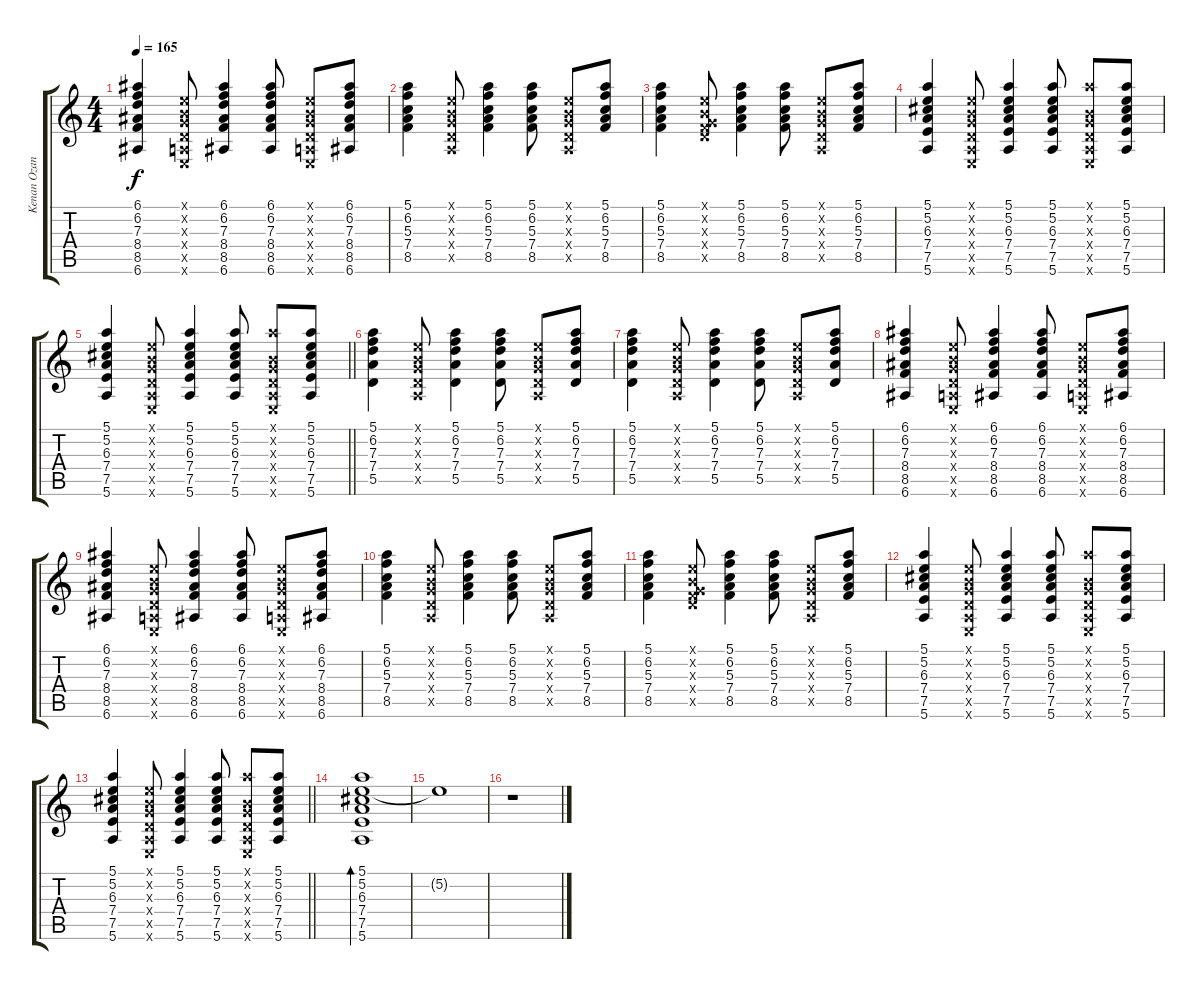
\track ("Kenan Ozan Genç" "Kenan Ozan") {instrument acousticguitarsteel}
\staff {score tabs}
\tuning (E4 B3 G3 D3 A2 E2) {hide}
\ts (4 4)
\tempo 165
\clef g2
\ks c
(6.1 6.2 7.3 8.4 8.5 6.6).4{dy f} (0.1{x} 0.2{x} 0.3{x} 0.4{x} 0.5{x} 0.6{x}).8 (6.1 6.2 7.3 8.4 8.5 6.6).4 (6.1 6.2 7.3 8.4 8.5 6.6).8 (0.1{x} 0.2{x} 0.3{x} 0.4{x} 0.5{x} 0.6{x}).8 (6.1 6.2 7.3 8.4 8.5 6.6).8 |
(5.1 6.2 5.3 7.4 8.5).4 (0.1{x} 0.2{x} 0.3{x} 0.4{x} 0.5{x}).8 (5.1 6.2 5.3 7.4 8.5).4 (5.1 6.2 5.3 7.4 8.5).8 (0.1{x} 0.2{x} 0.3{x} 0.4{x} 0.5{x}).8 (5.1 6.2 5.3 7.4 8.5).8 |
(5.1 6.2 5.3 7.4 8.5).4 (0.1{x} 0.2{x} 0.3{x} 0.4{x} 8.5{x}).8 (5.1 6.2 5.3 7.4 8.5).4 (5.1 6.2 5.3 7.4 8.5).8 (0.1{x} 0.2{x} 0.3{x} 0.4{x} 0.5{x}).8 (5.1 6.2 5.3 7.4 8.5).8 |
(5.1 5.2 6.3 7.4 7.5 5.6).4 (0.1{x} 0.2{x} 0.3{x} 0.4{x} 0.5{x} 0.6{x}).8 (5.1 5.2 6.3 7.4 7.5 5.6).4 (5.1 5.2 6.3 7.4 7.5 5.6).8 (5.1{x} 0.2{x} 0.3{x} 0.4{x} 0.5{x} 0.6{x}).8 (5.1 5.2 6.3 7.4 7.5 5.6).8 |
\barLineRight lightlight
(5.1 5.2 6.3 7.4 7.5 5.6).4 (0.1{x} 0.2{x} 0.3{x} 0.4{x} 0.5{x} 0.6{x}).8 (5.1 5.2 6.3 7.4 7.5 5.6).4 (5.1 5.2 6.3 7.4 7.5 5.6).8 (5.1{x} 0.2{x} 0.3{x} 0.4{x} 0.5{x} 0.6{x}).8 (5.1 5.2 6.3 7.4 7.5 5.6).8 |
(5.1 6.2 7.3 7.4 5.5).4 (0.1{x} 0.2{x} 0.3{x} 0.4{x} 0.5{x}).8 (5.1 6.2 7.3 7.4 5.5).4 (5.1 6.2 7.3 7.4 5.5).8 (0.1{x} 0.2{x} 0.3{x} 0.4{x} 0.5{x}).8 (5.1 6.2 7.3 7.4 5.5).8 |
(5.1 6.2 7.3 7.4 5.5).4 (0.1{x} 0.2{x} 0.3{x} 0.4{x} 0.5{x}).8 (5.1 6.2 7.3 7.4 5.5).4 (5.1 6.2 7.3 7.4 5.5).8 (0.1{x} 0.2{x} 0.3{x} 0.4{x} 0.5{x}).8 (5.1 6.2 7.3 7.4 5.5).8 |
(6.1 6.2 7.3 8.4 8.5 6.6).4 (0.1{x} 0.2{x} 0.3{x} 0.4{x} 0.5{x} 0.6{x}).8 (6.1 6.2 7.3 8.4 8.5 6.6).4 (6.1 6.2 7.3 8.4 8.5 6.6).8 (0.1{x} 0.2{x} 0.3{x} 0.4{x} 0.5{x} 0.6{x}).8 (6.1 6.2 7.3 8.4 8.5 6.6).8 |
(6.1 6.2 7.3 8.4 8.5 6.6).4 (0.1{x} 0.2{x} 0.3{x} 0.4{x} 0.5{x} 0.6{x}).8 (6.1 6.2 7.3 8.4 8.5 6.6).4 (6.1 6.2 7.3 8.4 8.5 6.6).8 (0.1{x} 0.2{x} 0.3{x} 0.4{x} 0.5{x} 0.6{x}).8 (6.1 6.2 7.3 8.4 8.5 6.6).8 |
(5.1 6.2 5.3 7.4 8.5).4 (0.1{x} 0.2{x} 0.3{x} 0.4{x} 0.5{x}).8 (5.1 6.2 5.3 7.4 8.5).4 (5.1 6.2 5.3 7.4 8.5).8 (0.1{x} 0.2{x} 0.3{x} 0.4{x} 0.5{x}).8 (5.1 6.2 5.3 7.4 8.5).8 |
(5.1 6.2 5.3 7.4 8.5).4 (0.1{x} 0.2{x} 0.3{x} 0.4{x} 8.5{x}).8 (5.1 6.2 5.3 7.4 8.5).4 (5.1 6.2 5.3 7.4 8.5).8 (0.1{x} 0.2{x} 0.3{x} 0.4{x} 0.5{x}).8 (5.1 6.2 5.3 7.4 8.5).8 |
(5.1 5.2 6.3 7.4 7.5 5.6).4 (0.1{x} 0.2{x} 0.3{x} 0.4{x} 0.5{x} 0.6{x}).8 (5.1 5.2 6.3 7.4 7.5 5.6).4 (5.1 5.2 6.3 7.4 7.5 5.6).8 (5.1{x} 0.2{x} 0.3{x} 0.4{x} 0.5{x} 0.6{x}).8 (5.1 5.2 6.3 7.4 7.5 5.6).8 |
\barLineRight lightlight
(5.1 5.2 6.3 7.4 7.5 5.6).4 (0.1{x} 0.2{x} 0.3{x} 0.4{x} 0.5{x} 0.6{x}).8 (5.1 5.2 6.3 7.4 7.5 5.6).4 (5.1 5.2 6.3 7.4 7.5 5.6).8 (5.1{x} 0.2{x} 0.3{x} 0.4{x} 0.5{x} 0.6{x}).8 (5.1 5.2 6.3 7.4 7.5 5.6).8 |
(5.1 5.2 6.3 7.4 7.5 5.6).1{bd 60} |
5.2{t}.1 |
r.1
